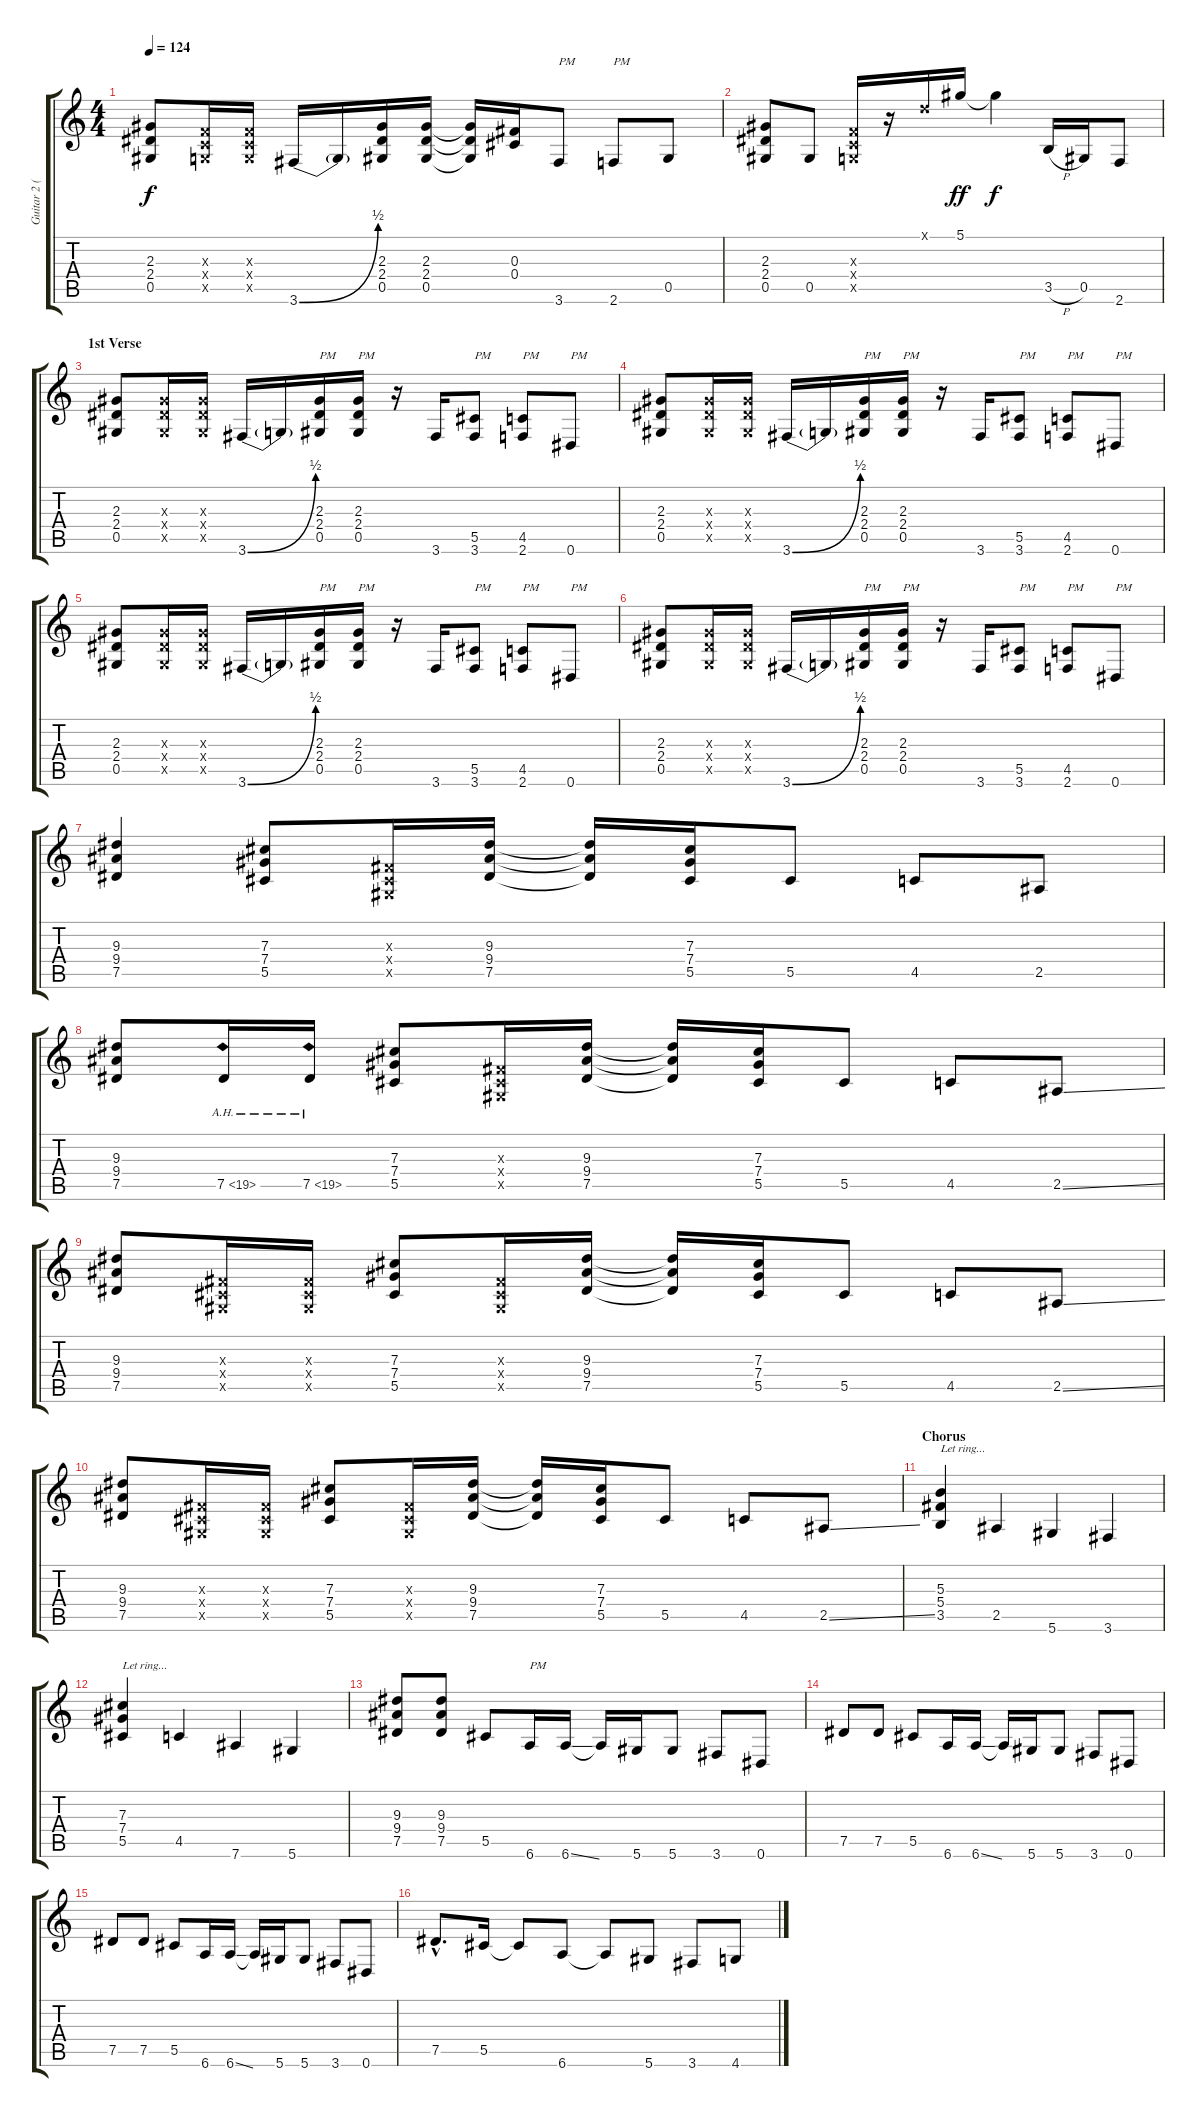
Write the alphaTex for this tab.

\track ("Guitar 2 (Izzy)" "Guitar 2 (") {instrument overdrivenguitar}
\staff {score tabs}
\tuning (Eb4 Bb3 Gb3 Db3 Ab2 Eb2) {hide}
\ts (4 4)
\tempo 124
\clef g2
\ks c
(2.3 2.4 0.5).8{dy f} (-1.3{x} -1.4{x} -1.5{x}).16 (-1.3{x} -1.4{x} -1.5{x}).16 3.6{be (bend 0 0 60 2)}.16 3.6{t}.16 (2.3 2.4 0.5).16 (2.3 2.4 0.5).16 (2.3{t} 2.4{t} 0.5{t}).16 (0.3 0.4).16 3.6.8{txt "PM"} 2.6.8{txt "PM"} 0.5.8 |
(2.3 2.4 0.5).8 0.5.8 (-1.3{x} -1.4{x} -1.5{x}).16 r.16 -1.1{x}.16 5.1.16{dy ff} 5.1{t}.4{dy f} 3.5{h}.16 0.5.16 2.6.8 |
\section ("" "1st Verse")
(2.3 2.4 0.5).8 (2.3{x} 2.4{x} 0.5{x}).16 (2.3{x} 2.4{x} 0.5{x}).16 3.6{be (bend 0 0 60 2)}.16 3.6{t}.16 (2.3 2.4 0.5).16{txt "PM"} (2.3 2.4 0.5).16{txt "PM"} r.16 3.6.16 (5.5 3.6).8{txt "PM"} (4.5 2.6).8{txt "PM"} 0.6.8{txt "PM"} |
(2.3 2.4 0.5).8 (2.3{x} 2.4{x} 0.5{x}).16 (2.3{x} 2.4{x} 0.5{x}).16 3.6{be (bend 0 0 60 2)}.16 3.6{t}.16 (2.3 2.4 0.5).16{txt "PM"} (2.3 2.4 0.5).16{txt "PM"} r.16 3.6.16 (5.5 3.6).8{txt "PM"} (4.5 2.6).8{txt "PM"} 0.6.8{txt "PM"} |
(2.3 2.4 0.5).8 (2.3{x} 2.4{x} 0.5{x}).16 (2.3{x} 2.4{x} 0.5{x}).16 3.6{be (bend 0 0 60 2)}.16 3.6{t}.16 (2.3 2.4 0.5).16{txt "PM"} (2.3 2.4 0.5).16{txt "PM"} r.16 3.6.16 (5.5 3.6).8{txt "PM"} (4.5 2.6).8{txt "PM"} 0.6.8{txt "PM"} |
(2.3 2.4 0.5).8 (2.3{x} 2.4{x} 0.5{x}).16 (2.3{x} 2.4{x} 0.5{x}).16 3.6{be (bend 0 0 60 2)}.16 3.6{t}.16 (2.3 2.4 0.5).16{txt "PM"} (2.3 2.4 0.5).16{txt "PM"} r.16 3.6.16 (5.5 3.6).8{txt "PM"} (4.5 2.6).8{txt "PM"} 0.6.8{txt "PM"} |
(9.3 9.4 7.5).4 (7.3 7.4 5.5).8 (0.3{x} 0.4{x} 0.5{x}).16 (9.3 9.4 7.5).16 (9.3{t} 9.4{t} 7.5{t}).16 (7.3 7.4 5.5).16 5.5.8 4.5.8 2.5.8 |
(9.3 9.4 7.5).8 7.5{ah 12}.16 7.5{ah 12}.16 (7.3 7.4 5.5).8 (0.3{x} 0.4{x} 0.5{x}).16 (9.3 9.4 7.5).16 (9.3{t} 9.4{t} 7.5{t}).16 (7.3 7.4 5.5).16 5.5.8 4.5.8 2.5{ss}.8 |
(9.3 9.4 7.5).8 (0.3{x} 0.4{x} 0.5{x}).16 (0.3{x} 0.4{x} 0.5{x}).16 (7.3 7.4 5.5).8 (0.3{x} 0.4{x} 0.5{x}).16 (9.3 9.4 7.5).16 (9.3{t} 9.4{t} 7.5{t}).16 (7.3 7.4 5.5).16 5.5.8 4.5.8 2.5{ss}.8 |
(9.3 9.4 7.5).8 (0.3{x} 0.4{x} 0.5{x}).16 (0.3{x} 0.4{x} 0.5{x}).16 (7.3 7.4 5.5).8 (0.3{x} 0.4{x} 0.5{x}).16 (9.3 9.4 7.5).16 (9.3{t} 9.4{t} 7.5{t}).16 (7.3 7.4 5.5).16 5.5.8 4.5.8 2.5{ss}.8 |
\section ("" "Chorus")
(5.3 5.4 3.5).4{txt "Let ring..."} 2.5.4 5.6.4 3.6.4 |
(7.3 7.4 5.5).4{txt "Let ring..."} 4.5.4 7.6.4 5.6.4 |
(9.3 9.4 7.5).8 (9.3 9.4 7.5).8 5.5.8 6.6.16{txt "PM"} 6.6{ss}.16 6.6{t}.16 5.6.16 5.6.8 3.6.8 0.6.8 |
7.5.8 7.5.8 5.5.8 6.6.16 6.6{ss}.16 6.6{t}.16 5.6.16 5.6.8 3.6.8 0.6.8 |
7.5.8 7.5.8 5.5.8 6.6.16 6.6{ss}.16 6.6{t}.16 5.6.16 5.6.8 3.6.8 0.6.8 |
7.5{hac}.8{d} 5.5.16 5.5{t}.8 6.6.8 6.6{t}.8 5.6.8 3.6.8 4.6.8
